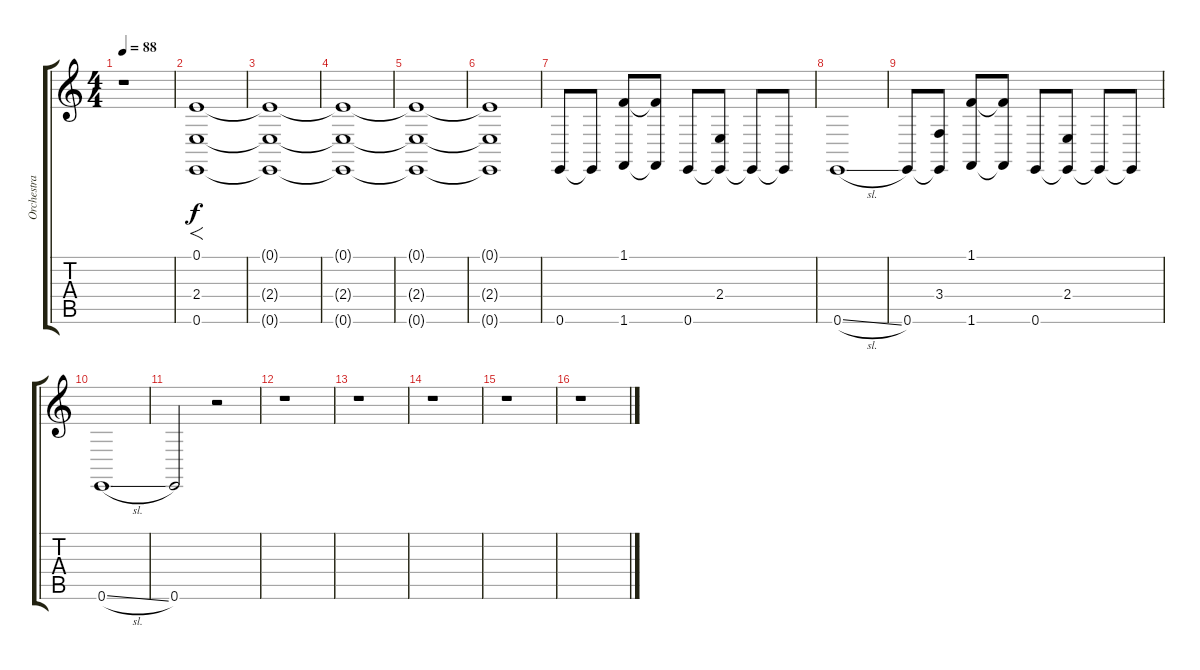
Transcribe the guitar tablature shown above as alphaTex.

\track ("Orchestra" "Orchestra") {instrument stringensemble1}
\staff {score tabs}
\tuning (E4 B3 G3 D3 A2 E2) {hide}
\ts (4 4)
\tempo 88
\clef g2
\ks c
r.1{dy f} |
(0.1 2.4 0.6).1{f} |
(0.1{t} 2.4{t} 0.6{t}).1 |
(0.1{t} 2.4{t} 0.6{t}).1 |
(0.1{t} 2.4{t} 0.6{t}).1 |
(0.1{t} 2.4{t} 0.6{t}).1 |
0.6.8 0.6{t}.8 (1.1 1.6).8 (1.1{t} 1.6{t}).8 0.6.8 (2.4 0.6{t}).8 0.6{t}.8 0.6{t}.8 |
0.6{sl}.1 |
0.6.8 (3.4 0.6{t}).8 (1.1 1.6).8 (1.1{t} 1.6{t}).8 0.6.8 (2.4 0.6{t}).8 0.6{t}.8 0.6{t}.8 |
0.6{sl}.1 |
0.6.2 r.2 |
r.1 |
r.1 |
r.1 |
r.1 |
r.1
